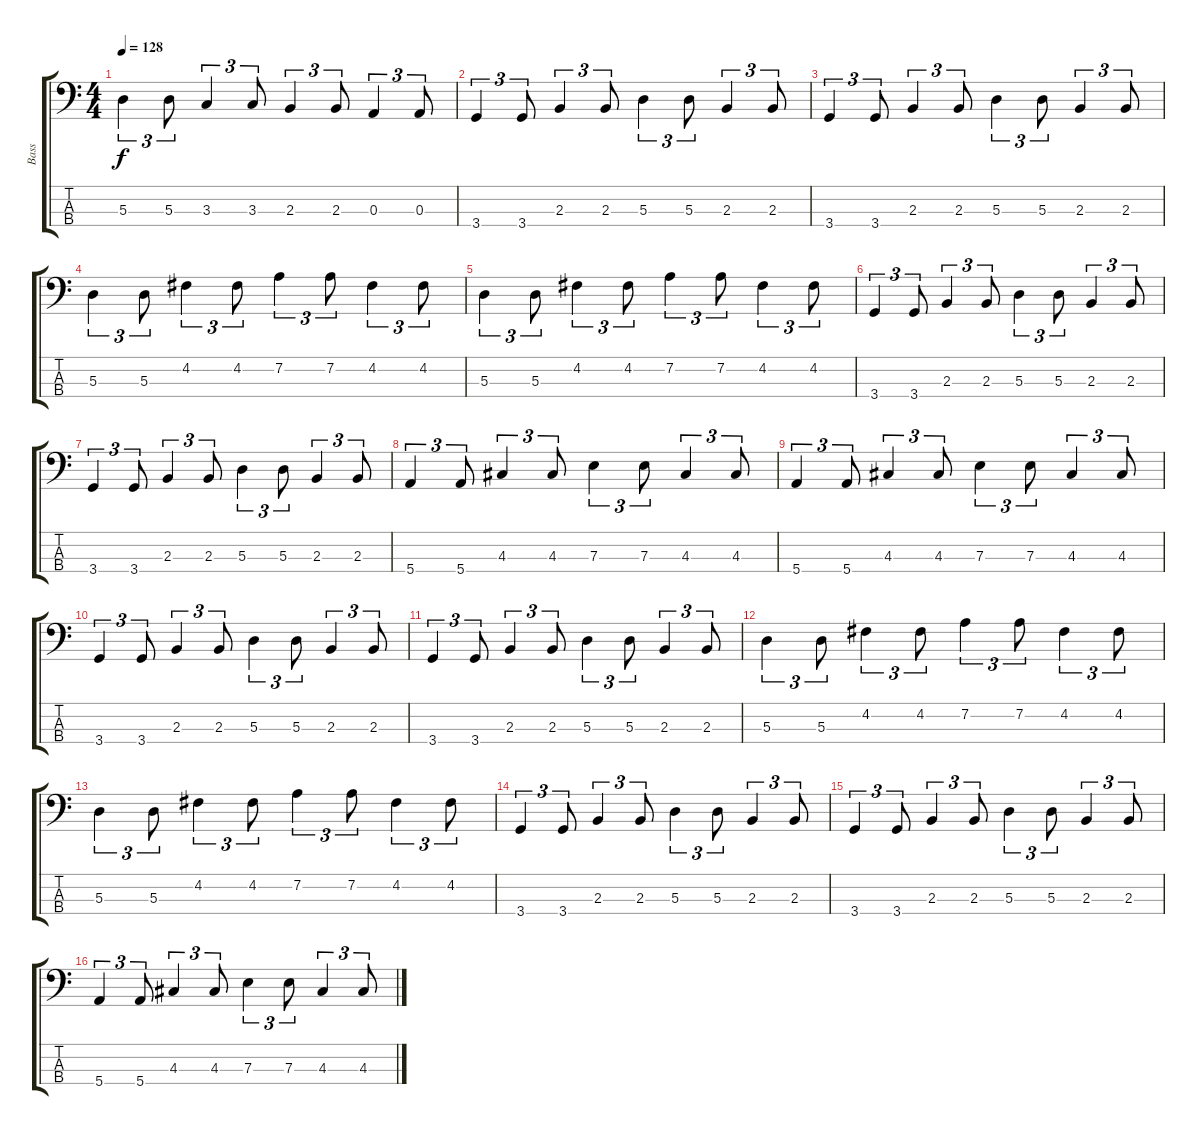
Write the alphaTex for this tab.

\track ("Bass" "Bass") {instrument electricbasspick}
\staff {score tabs}
\tuning (G2 D2 A1 E1) {hide}
\ts (4 4)
\tempo 128
\clef f4
\ks c
5.3.4{tu (3 2) dy f} 5.3.8{tu (3 2)} 3.3.4{tu (3 2)} 3.3.8{tu (3 2)} 2.3.4{tu (3 2)} 2.3.8{tu (3 2)} 0.3.4{tu (3 2)} 0.3.8{tu (3 2)} |
3.4.4{tu (3 2)} 3.4.8{tu (3 2)} 2.3.4{tu (3 2)} 2.3.8{tu (3 2)} 5.3.4{tu (3 2)} 5.3.8{tu (3 2)} 2.3.4{tu (3 2)} 2.3.8{tu (3 2)} |
3.4.4{tu (3 2)} 3.4.8{tu (3 2)} 2.3.4{tu (3 2)} 2.3.8{tu (3 2)} 5.3.4{tu (3 2)} 5.3.8{tu (3 2)} 2.3.4{tu (3 2)} 2.3.8{tu (3 2)} |
5.3.4{tu (3 2)} 5.3.8{tu (3 2)} 4.2.4{tu (3 2)} 4.2.8{tu (3 2)} 7.2.4{tu (3 2)} 7.2.8{tu (3 2)} 4.2.4{tu (3 2)} 4.2.8{tu (3 2)} |
5.3.4{tu (3 2)} 5.3.8{tu (3 2)} 4.2.4{tu (3 2)} 4.2.8{tu (3 2)} 7.2.4{tu (3 2)} 7.2.8{tu (3 2)} 4.2.4{tu (3 2)} 4.2.8{tu (3 2)} |
3.4.4{tu (3 2)} 3.4.8{tu (3 2)} 2.3.4{tu (3 2)} 2.3.8{tu (3 2)} 5.3.4{tu (3 2)} 5.3.8{tu (3 2)} 2.3.4{tu (3 2)} 2.3.8{tu (3 2)} |
3.4.4{tu (3 2)} 3.4.8{tu (3 2)} 2.3.4{tu (3 2)} 2.3.8{tu (3 2)} 5.3.4{tu (3 2)} 5.3.8{tu (3 2)} 2.3.4{tu (3 2)} 2.3.8{tu (3 2)} |
5.4.4{tu (3 2)} 5.4.8{tu (3 2)} 4.3.4{tu (3 2)} 4.3.8{tu (3 2)} 7.3.4{tu (3 2)} 7.3.8{tu (3 2)} 4.3.4{tu (3 2)} 4.3.8{tu (3 2)} |
5.4.4{tu (3 2)} 5.4.8{tu (3 2)} 4.3.4{tu (3 2)} 4.3.8{tu (3 2)} 7.3.4{tu (3 2)} 7.3.8{tu (3 2)} 4.3.4{tu (3 2)} 4.3.8{tu (3 2)} |
3.4.4{tu (3 2)} 3.4.8{tu (3 2)} 2.3.4{tu (3 2)} 2.3.8{tu (3 2)} 5.3.4{tu (3 2)} 5.3.8{tu (3 2)} 2.3.4{tu (3 2)} 2.3.8{tu (3 2)} |
3.4.4{tu (3 2)} 3.4.8{tu (3 2)} 2.3.4{tu (3 2)} 2.3.8{tu (3 2)} 5.3.4{tu (3 2)} 5.3.8{tu (3 2)} 2.3.4{tu (3 2)} 2.3.8{tu (3 2)} |
5.3.4{tu (3 2)} 5.3.8{tu (3 2)} 4.2.4{tu (3 2)} 4.2.8{tu (3 2)} 7.2.4{tu (3 2)} 7.2.8{tu (3 2)} 4.2.4{tu (3 2)} 4.2.8{tu (3 2)} |
5.3.4{tu (3 2)} 5.3.8{tu (3 2)} 4.2.4{tu (3 2)} 4.2.8{tu (3 2)} 7.2.4{tu (3 2)} 7.2.8{tu (3 2)} 4.2.4{tu (3 2)} 4.2.8{tu (3 2)} |
3.4.4{tu (3 2)} 3.4.8{tu (3 2)} 2.3.4{tu (3 2)} 2.3.8{tu (3 2)} 5.3.4{tu (3 2)} 5.3.8{tu (3 2)} 2.3.4{tu (3 2)} 2.3.8{tu (3 2)} |
3.4.4{tu (3 2)} 3.4.8{tu (3 2)} 2.3.4{tu (3 2)} 2.3.8{tu (3 2)} 5.3.4{tu (3 2)} 5.3.8{tu (3 2)} 2.3.4{tu (3 2)} 2.3.8{tu (3 2)} |
5.4.4{tu (3 2)} 5.4.8{tu (3 2)} 4.3.4{tu (3 2)} 4.3.8{tu (3 2)} 7.3.4{tu (3 2)} 7.3.8{tu (3 2)} 4.3.4{tu (3 2)} 4.3.8{tu (3 2)}
